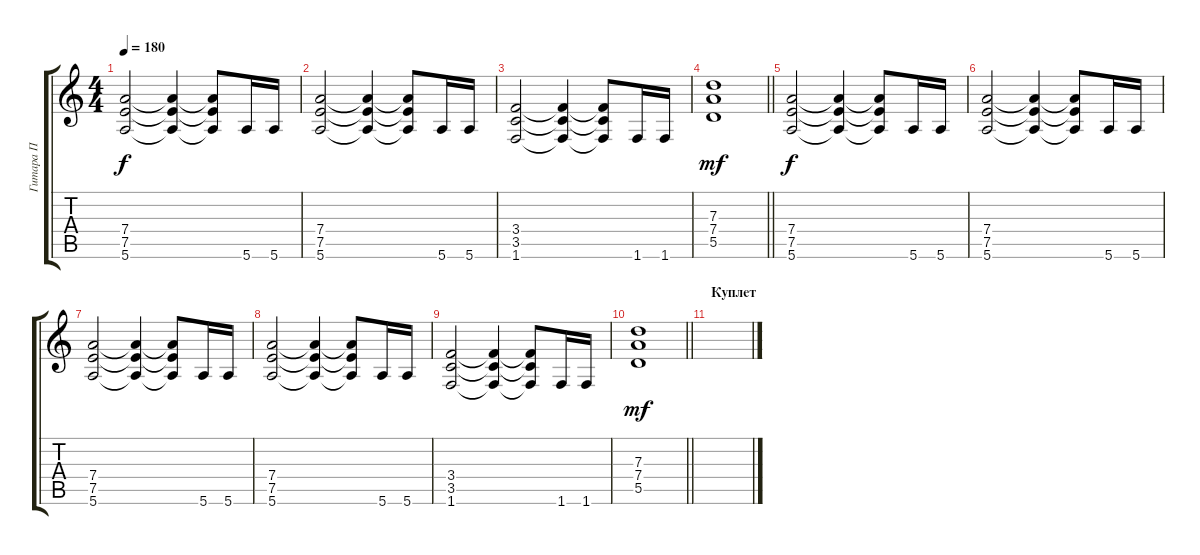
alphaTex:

\track ("Гитара П" "Гитара П") {instrument overdrivenguitar}
\staff {score tabs}
\tuning (E4 B3 G3 D3 A2 E2) {hide}
\ts (4 4)
\tempo 180
\clef g2
\ks c
(7.4 7.5 5.6).2{dy f} (7.4{t} 7.5{t} 5.6{t}).4 (7.4{t} 7.5{t} 5.6{t}).8 5.6.16 5.6.16 |
(7.4 7.5 5.6).2 (7.4{t} 7.5{t} 5.6{t}).4 (7.4{t} 7.5{t} 5.6{t}).8 5.6.16 5.6.16 |
(3.4 3.5 1.6).2 (3.4{t} 3.5{t} 1.6{t}).4 (3.4{t} 3.5{t} 1.6{t}).8 1.6.16 1.6.16 |
\barLineRight lightlight
(7.3 7.4 5.5).1{dy mf} |
(7.4 7.5 5.6).2{dy f} (7.4{t} 7.5{t} 5.6{t}).4 (7.4{t} 7.5{t} 5.6{t}).8 5.6.16 5.6.16 |
(7.4 7.5 5.6).2 (7.4{t} 7.5{t} 5.6{t}).4 (7.4{t} 7.5{t} 5.6{t}).8 5.6.16 5.6.16 |
(7.4 7.5 5.6).2 (7.4{t} 7.5{t} 5.6{t}).4 (7.4{t} 7.5{t} 5.6{t}).8 5.6.16 5.6.16 |
(7.4 7.5 5.6).2 (7.4{t} 7.5{t} 5.6{t}).4 (7.4{t} 7.5{t} 5.6{t}).8 5.6.16 5.6.16 |
(3.4 3.5 1.6).2 (3.4{t} 3.5{t} 1.6{t}).4 (3.4{t} 3.5{t} 1.6{t}).8 1.6.16 1.6.16 |
\barLineRight lightlight
(7.3 7.4 5.5).1{dy mf} |
\section ("" "Куплет")
